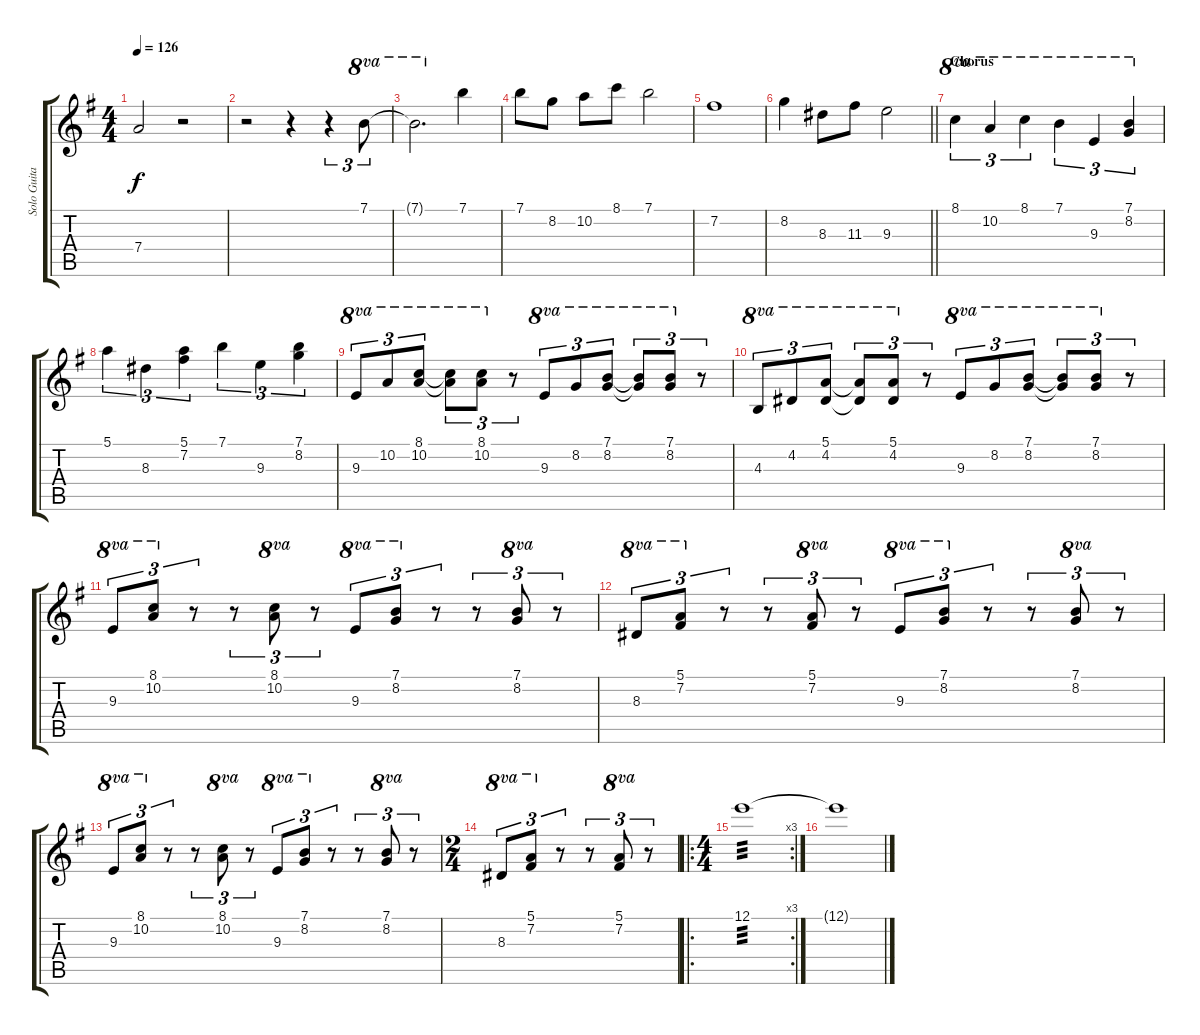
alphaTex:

\track ("Solo Guitar" "Solo Guita") {instrument acousticguitarnylon}
\staff {score tabs}
\tuning (E4 B3 G3 D3 A2 E2) {hide}
\ts (4 4)
\tempo 126
\clef g2
\ks g
7.4.2{dy f} r.2 |
r.2 r.4 r.4{tu (3 2)} 7.1.8{tu (3 2) ot 8va} |
7.1{t}.2{d ot 8va} 7.1.4 |
7.1.8 8.2.8 10.2.8 8.1.8 7.1.2 |
7.2.1 |
\barLineRight lightlight
8.2.4 8.3.8 11.3.8 9.3.2 |
\section ("" "Chorus")
8.1.4{tu (3 2) ot 8va} 10.2.4{tu (3 2) ot 8va} 8.1.4{tu (3 2) ot 8va} 7.1.4{tu (3 2) ot 8va} 9.3.4{tu (3 2) ot 8va} (7.1 8.2).4{tu (3 2) ot 8va} |
5.1.4{tu (3 2)} 8.3.4{tu (3 2)} (5.1 7.2).4{tu (3 2)} 7.1.4{tu (3 2)} 9.3.4{tu (3 2)} (7.1 8.2).4{tu (3 2)} |
9.3.8{tu (3 2) ot 8va} 10.2.8{tu (3 2) ot 8va} (8.1 10.2).8{tu (3 2) ot 8va} (8.1{t} 10.2{t}).8{tu (3 2) ot 8va} (8.1 10.2).8{tu (3 2) ot 8va} r.8{tu (3 2)} 9.3.8{tu (3 2) ot 8va} 8.2.8{tu (3 2) ot 8va} (7.1 8.2).8{tu (3 2) ot 8va} (7.1{t} 8.2{t}).8{tu (3 2) ot 8va} (7.1 8.2).8{tu (3 2) ot 8va} r.8{tu (3 2)} |
4.3.8{tu (3 2) ot 8va} 4.2.8{tu (3 2) ot 8va} (5.1 4.2).8{tu (3 2) ot 8va} (5.1{t} 4.2{t}).8{tu (3 2) ot 8va} (5.1 4.2).8{tu (3 2) ot 8va} r.8{tu (3 2)} 9.3.8{tu (3 2) ot 8va} 8.2.8{tu (3 2) ot 8va} (7.1 8.2).8{tu (3 2) ot 8va} (7.1{t} 8.2{t}).8{tu (3 2) ot 8va} (7.1 8.2).8{tu (3 2) ot 8va} r.8{tu (3 2)} |
9.3.8{tu (3 2) ot 8va} (8.1 10.2).8{tu (3 2) ot 8va} r.8{tu (3 2)} r.8{tu (3 2)} (8.1 10.2).8{tu (3 2) ot 8va} r.8{tu (3 2)} 9.3.8{tu (3 2) ot 8va} (7.1 8.2).8{tu (3 2) ot 8va} r.8{tu (3 2)} r.8{tu (3 2)} (7.1 8.2).8{tu (3 2) ot 8va} r.8{tu (3 2)} |
8.3.8{tu (3 2) ot 8va} (5.1 7.2).8{tu (3 2) ot 8va} r.8{tu (3 2)} r.8{tu (3 2)} (5.1 7.2).8{tu (3 2) ot 8va} r.8{tu (3 2)} 9.3.8{tu (3 2) ot 8va} (7.1 8.2).8{tu (3 2) ot 8va} r.8{tu (3 2)} r.8{tu (3 2)} (7.1 8.2).8{tu (3 2) ot 8va} r.8{tu (3 2)} |
9.3.8{tu (3 2) ot 8va} (8.1 10.2).8{tu (3 2) ot 8va} r.8{tu (3 2)} r.8{tu (3 2)} (8.1 10.2).8{tu (3 2) ot 8va} r.8{tu (3 2)} 9.3.8{tu (3 2) ot 8va} (7.1 8.2).8{tu (3 2) ot 8va} r.8{tu (3 2)} r.8{tu (3 2)} (7.1 8.2).8{tu (3 2) ot 8va} r.8{tu (3 2)} |
\ts (2 4)
8.3.8{tu (3 2) ot 8va} (5.1 7.2).8{tu (3 2) ot 8va} r.8{tu (3 2)} r.8{tu (3 2)} (5.1 7.2).8{tu (3 2) ot 8va} r.8{tu (3 2)} |
\ro
\rc 3
\ts (4 4)
12.1.1{tp 3} |
12.1{t}.1
